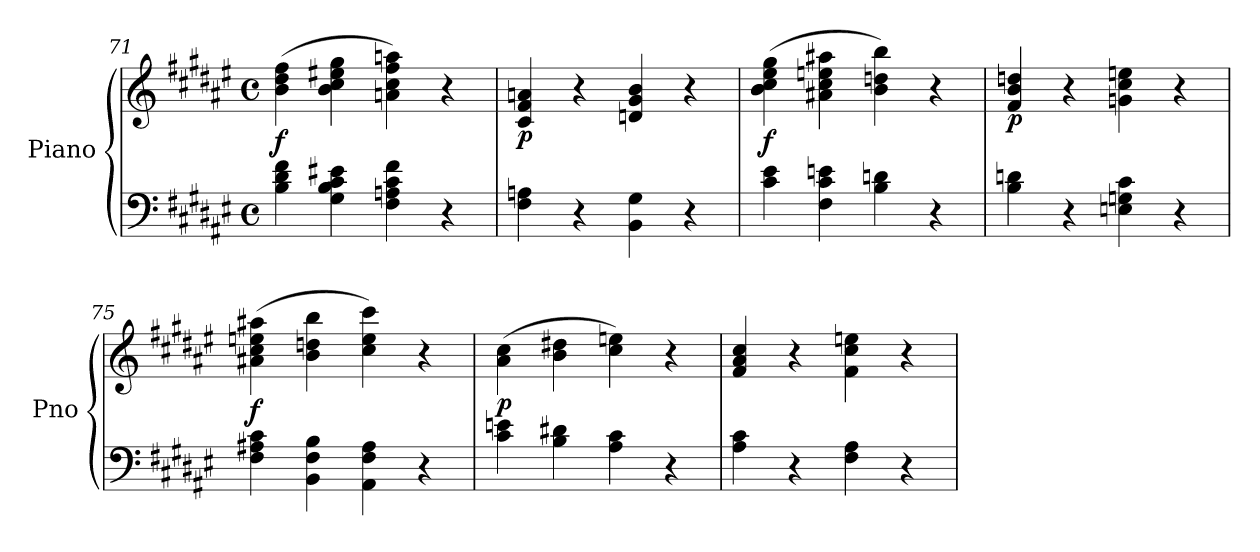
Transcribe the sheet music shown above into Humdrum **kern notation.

**kern	**kern	**dynam
*part1	*part1	*part1
*staff2	*staff1	*staff1/2
*I"Piano	*	*
*I'Pno	*	*
!!LO:LB:g=z
*clefF4	*clefG2	*
*k[f#c#g#d#a#e#]	*k[f#c#g#d#a#e#]	*
*F#:	*F#:	*
*M4/4	*M4/4	*
*met(c)	*met(c)	*
=71	=71	=71
!	!	!LO:DY:b
4B\ 4d#\ 4f#\	(>4b\ 4dd#\ 4ff#\	f
4G#\ 4B\ 4c#\ 4e#X\	4b\ 4cc#\ 4ee#X\ 4gg#\	.
4F#\ 4An\ 4c#\ 4f#\	4an\ 4cc#\ 4ff#\ 4aan\)	.
4r	4r	.
=72	=72	=72
!	!	!LO:DY:b
4F#\ 4An\	4c#/ 4f#/ 4an/	p
4r	4r	.
4BB\ 4G#\	4dn/ 4g#/ 4b/	.
4r	4r	.
=73	=73	=73
!	!	!LO:DY:b
4c#\ 4e#\	(>4b\ 4cc#\ 4ee#\ 4gg#\	f
4F#\ 4c#\ 4en\	4a#X\ 4cc#\ 4een\ 4aa#X\	.
4B\ 4dn\	4b\ 4ddn\ 4bb\)	.
4r	4r	.
=74	=74	=74
!	!	!LO:DY:b
4B\ 4dn\	4f#/ 4b/ 4ddn/	p
4r	4r	.
4En\ 4Gn\ 4c#\	4gn\ 4cc#\ 4een\	.
4r	4r	.
=75	=75	=75
!	!	!LO:DY:b
4F#\ 4A#X\ 4c#\	(>4a#X\ 4cc#\ 4een\ 4aa#X\	f
4BB\ 4F#\ 4B\	4b\ 4ddn\ 4bb\	.
4AA#\ 4F#\ 4A#\	4cc#\ 4ee\ 4ccc#\)	.
4r	4r	.
=76	=76	=76
!	!	!LO:DY:b
4c#\ 4en\	(>4a#\ 4cc#\	p
4B\ 4d#X\	4b\ 4dd#X\	.
4A#\ 4c#\	4cc#\ 4een\)	.
4r	4r	.
=77	=77	=77
4A#\ 4c#\	4f#/ 4a#/ 4cc#/	.
4r	4r	.
4F#\ 4A#\	4f#\ 4cc#\ 4een\	.
4r	4r	.
=	=	=
*-	*-	*-
